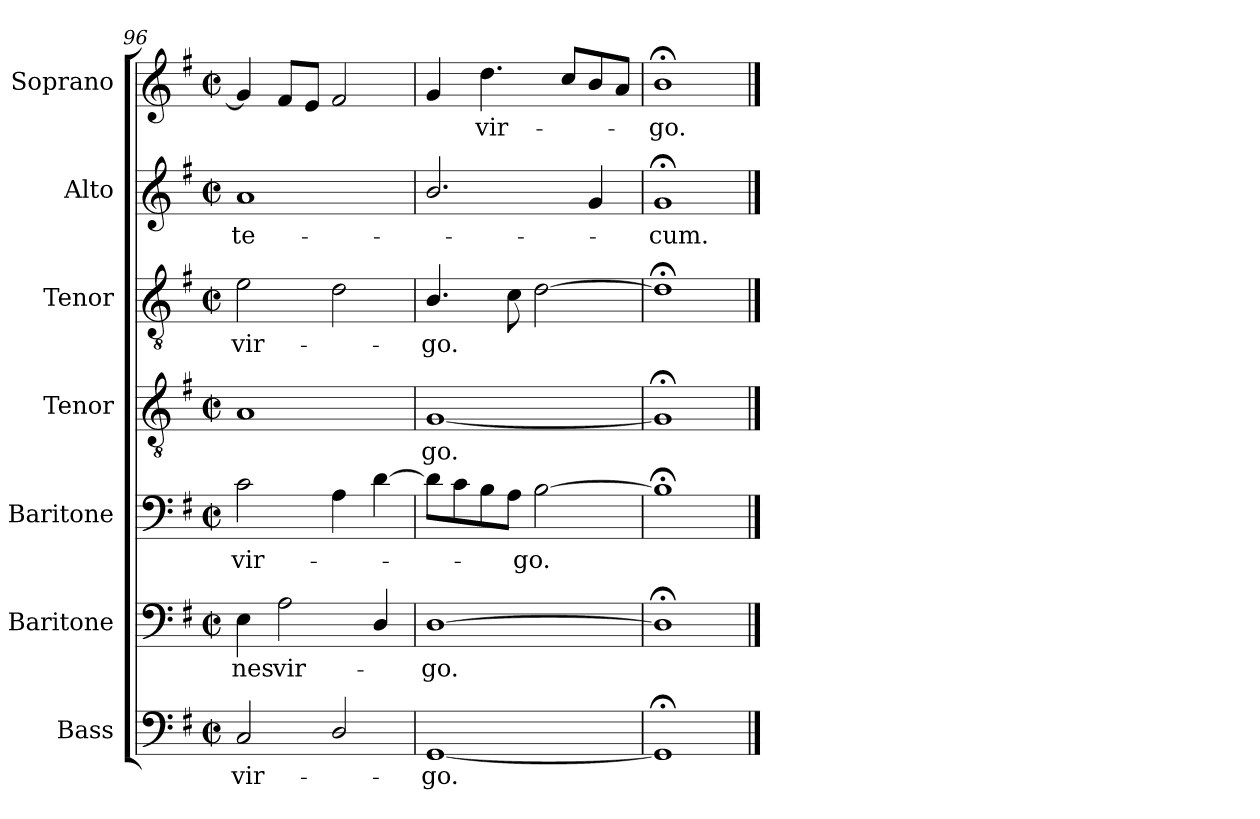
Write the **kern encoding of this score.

**kern	**text	**kern	**text	**kern	**text	**kern	**text	**kern	**text	**kern	**text	**kern	**text
*part7	*part7	*part6	*part6	*part5	*part5	*part4	*part4	*part3	*part3	*part2	*part2	*part1	*part1
*staff7	*staff7	*staff6	*staff6	*staff5	*staff5	*staff4	*staff4	*staff3	*staff3	*staff2	*staff2	*staff1	*staff1
*I"Bass	*	*I"Baritone	*	*I"Baritone	*	*I"Tenor	*	*I"Tenor	*	*I"Alto	*	*I"Soprano	*
*I'B.	*	*I'Bar.	*	*I'Bar.	*	*I'T.	*	*I'T.	*	*I'A.	*	*I'S.	*
*clefF4	*	*clefF4	*	*clefF4	*	*clefGv2	*	*clefGv2	*	*clefG2	*	*clefG2	*
*	*	*	*	*	*	*ITrd7c12	*	*ITrd7c12	*	*	*	*	*
*k[f#]	*	*k[f#]	*	*k[f#]	*	*k[f#]	*	*k[f#]	*	*k[f#]	*	*k[f#]	*
*G:	*	*G:	*	*G:	*	*G:	*	*G:	*	*G:	*	*G:	*
*M2/2	*	*M2/2	*	*M2/2	*	*M2/2	*	*M2/2	*	*M2/2	*	*M2/2	*
*met(c|)	*	*met(c|)	*	*met(c|)	*	*met(c|)	*	*met(c|)	*	*met(c|)	*	*met(c|)	*
=96	=96	=96	=96	=96	=96	=96	=96	=96	=96	=96	=96	=96	=96
!	!LO:LY:b:color=#000000	!	!	!	!	!	!	!	!	!	!	!	!
!	!	!	!LO:LY:b:color=#000000	!	!	!	!	!	!	!	!	!	!
!	!	!	!	!	!LO:LY:b:color=#000000	!	!	!	!	!	!	!	!
!	!	!	!	!	!	!	!	!	!LO:LY:b:color=#000000	!	!	!	!
!	!	!	!	!	!	!	!	!	!	!	!LO:LY:b:color=#000000	!	!
2Ci/	vir-	4Ei\	-nes	2ci\	vir-	1AAi	.	2Ei\	vir-	1ai	te-	4gi/]	.
!	!	!	!LO:LY:b:color=#000000	!	!	!	!	!	!	!	!	!	!
.	.	2Ai\	vir-	.	.	.	.	.	.	.	.	8f#i/L	.
.	.	.	.	.	.	.	.	.	.	.	.	8ei/J	.
2Di/	.	.	.	4Ai\	.	.	.	2Di\	.	.	.	2f#i/	.
.	.	4Di/	.	[4di\	.	.	.	.	.	.	.	.	.
=97	=97	=97	=97	=97	=97	=97	=97	=97	=97	=97	=97	=97	=97
!	!LO:LY:b:color=#000000	!	!	!	!	!	!	!	!	!	!	!	!
!	!	!	!LO:LY:b:color=#000000	!	!	!	!	!	!	!	!	!	!
!	!	!	!	!	!	!	!LO:LY:b:color=#000000	!	!	!	!	!	!
!	!	!	!	!	!	!	!	!	!LO:LY:b:color=#000000	!	!	!	!
[1GGi	-go.	[1Di	-go.	8di\L]	.	[1GGi	-go.	4.BBi/	-go.	2.bi/	.	4gi/	.
.	.	.	.	8ci\	.	.	.	.	.	.	.	.	.
!	!	!	!	!	!	!	!	!	!	!	!	!	!LO:LY:b:color=#000000
.	.	.	.	8Bi\	.	.	.	.	.	.	.	4.ddi\	vir-
.	.	.	.	8Ai\J	.	.	.	8Ci\	.	.	.	.	.
!	!	!	!	!	!LO:LY:b:color=#000000	!	!	!	!	!	!	!	!
.	.	.	.	[2Bi\	-go.	.	.	[2Di\	.	.	.	.	.
.	.	.	.	.	.	.	.	.	.	.	.	8cci/L	.
.	.	.	.	.	.	.	.	.	.	4gi/	.	8bi/	.
.	.	.	.	.	.	.	.	.	.	.	.	8ai/J	.
=98	=98	=98	=98	=98	=98	=98	=98	=98	=98	=98	=98	=98	=98
!	!	!	!	!	!	!	!	!	!	!	!LO:LY:b:color=#000000	!	!
!	!	!	!	!	!	!	!	!	!	!	!	!	!LO:LY:b:color=#000000
1GG;i]	.	1D;i]	.	1B;i]	.	1GG;i]	.	1D;i]	.	1g;i	-cum.	1b;i	-go.
==	==	==	==	==	==	==	==	==	==	==	==	==	==
*-	*-	*-	*-	*-	*-	*-	*-	*-	*-	*-	*-	*-	*-
